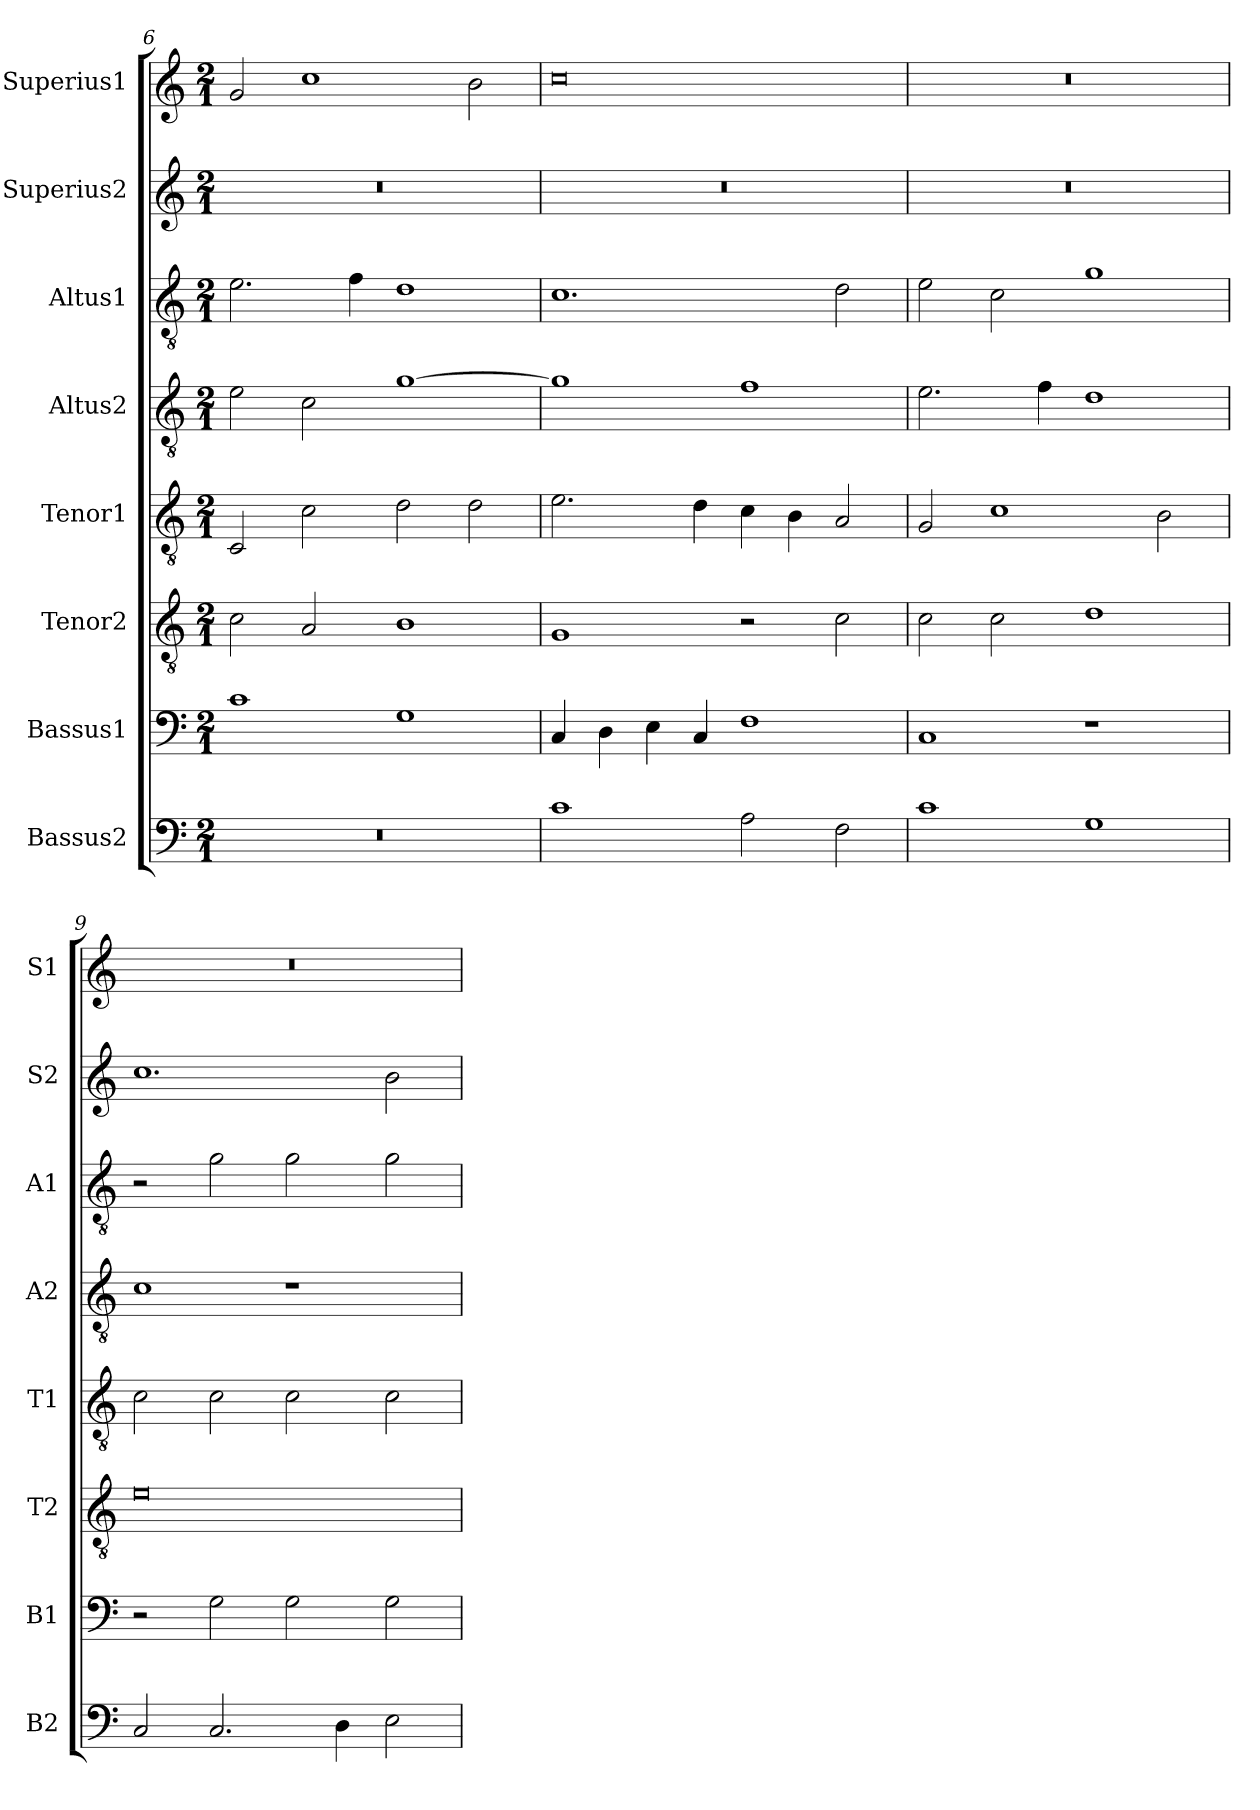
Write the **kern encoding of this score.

**kern	**kern	**kern	**kern	**kern	**kern	**kern	**kern
*part8	*part7	*part6	*part5	*part4	*part3	*part2	*part1
*staff8	*staff7	*staff6	*staff5	*staff4	*staff3	*staff2	*staff1
*I"Bassus2	*I"Bassus1	*I"Tenor2	*I"Tenor1	*I"Altus2	*I"Altus1	*I"Superius2	*I"Superius1
*I'B2	*I'B1	*I'T2	*I'T1	*I'A2	*I'A1	*I'S2	*I'S1
*clefF4	*clefF4	*clefGv2	*clefGv2	*clefGv2	*clefGv2	*clefG2	*clefG2
*k[]	*k[]	*k[]	*k[]	*k[]	*k[]	*k[]	*k[]
*M2/1	*M2/1	*M2/1	*M2/1	*M2/1	*M2/1	*M2/1	*M2/1
=6	=6	=6	=6	=6	=6	=6	=6
0r	1c	2c	2C	2e	2.e	0r	2g
.	.	2A	2c	2c	.	.	1cc
.	.	.	.	.	4f	.	.
.	1G	1B	2d	[1g	1d	.	.
.	.	.	2d	.	.	.	2b
=7	=7	=7	=7	=7	=7	=7	=7
1c	4C	1G	2.e	1g]	1.c	0r	0cc
.	4D	.	.	.	.	.	.
.	4E	.	.	.	.	.	.
.	4C	.	4d	.	.	.	.
2A	1F	2r	4c	1f	.	.	.
.	.	.	4B	.	.	.	.
2F	.	2c	2A	.	2d	.	.
=8	=8	=8	=8	=8	=8	=8	=8
1c	1C	2c	2G	2.e	2e	0r	0r
.	.	2c	1c	.	2c	.	.
.	.	.	.	4f	.	.	.
1G	1r	1d	.	1d	1g	.	.
.	.	.	2B	.	.	.	.
=9	=9	=9	=9	=9	=9	=9	=9
2C	2r	0e	2c	1c	2r	1.cc	0r
2.C	2G	.	2c	.	2g	.	.
.	2G	.	2c	1r	2g	.	.
4D	.	.	.	.	.	.	.
2E	2G	.	2c	.	2g	2b	.
=	=	=	=	=	=	=	=
*-	*-	*-	*-	*-	*-	*-	*-
